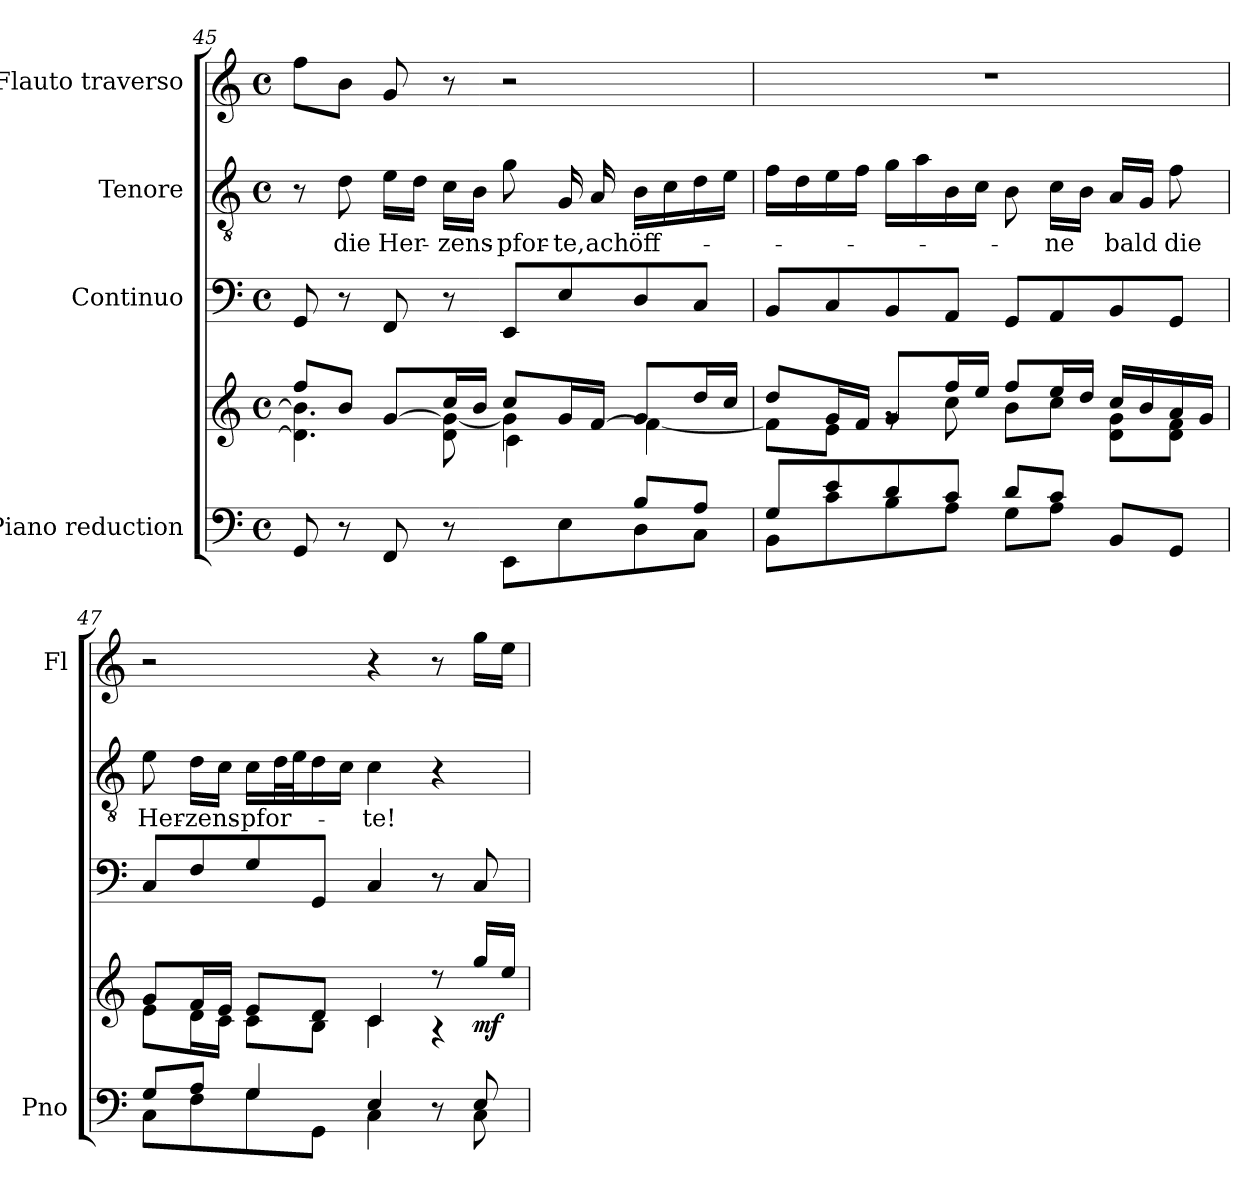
**kern	**kern	**dynam	**kern	**kern	**text	**kern
*part4	*part4	*part4	*part3	*part2	*part2	*part1
*staff5	*staff4	*staff4/5	*staff3	*staff2	*staff2	*staff1
*I"Piano reduction	*	*	*I"Continuo	*I"Tenore	*	*I"Flauto traverso
*I'Pno	*	*	*	*	*	*I'Fl
*clefF4	*clefG2	*	*clefF4	*clefGv2	*	*clefG2
*k[]	*k[]	*	*k[]	*k[]	*	*k[]
*M4/4	*M4/4	*	*M4/4	*M4/4	*	*M4/4
*met(c)	*met(c)	*	*met(c)	*met(c)	*	*met(c)
=45	=45	=45	=45	=45	=45	=45
*^	*^	*	*	*	*	*
*	*	*	*^	*	*	*	*	*
8GG/	8ryy	8ff/L	4.d\] 4.b\]	2ryy	.	8GG/	8r	.	8ff\L
!	!	!	!	!	!	!	!	!LO:LY:b	!
8r	8ryy	8b/J	.	.	.	8r	8d\	die	8b\J
!	!	!	!	!	!	!	!	!LO:LY:b	!
8FF/	8ryy	[8g/L	.	.	.	8FF/	16e\LL	Her-	8g/
.	.	.	.	.	.	.	16d\JJ	.	.
!	!	!	!	!	!	!	!	!LO:LY:b	!
8r	8ryy	16cc/L	8d\ 8g\_	.	.	8r	16c\LL	-zens-	8r
.	.	16b/JJ	.	.	.	.	16B\JJ	.	.
!	!	!	!	!	!	!	!	!LO:LY:b	!
4ryy	8EE\L	8cc/L	4g\]	4c\	.	8EE/L	8g\	-pfor-	2r
!	!	!	!	!	!	!	!	!LO:LY:b	!
.	8E\	16g/L	.	.	.	8E/	16G/	-te,	.
!	!	!	!	!	!	!	!	!LO:LY:b	!
.	.	[16f/JJ	.	.	.	.	16A/	ach	.
!	!	!	!	!	!	!	!	!LO:LY:b	!
8B/L	8D\	8g/L	4f\_	4ryy	.	8D/	16B\LL	öff-	.
.	.	.	.	.	.	.	16c\	.	.
8A/J	8C\J	16dd/L	.	.	.	8C/J	16d\	.	.
.	.	16cc/JJ	.	.	.	.	16e\JJ	.	.
*	*	*	*v	*v	*	*	*	*	*
!!LO:LB:g=z
=46	=46	=46	=46	=46	=46	=46	=46	=46
8G/L	8BB\L	8dd/L	8f\L]	.	8BB/L	16f\LL	.	1r
.	.	.	.	.	.	16d\	.	.
8e/	8c\	16g/L	8e\J	.	8C/	16e\	.	.
.	.	16f/JJ	.	.	.	16f\JJ	.	.
8d/	8B\	8g/L	8rg	.	8BB/	16g\LL	.	.
.	.	.	.	.	.	16a\	.	.
8c/J	8A\J	16ff/L	8cc\	.	8AA/J	16B\	.	.
.	.	16ee/JJ	.	.	.	16c\JJ	.	.
8d/L	8G\L	8ff/L	8b\L	.	8GG/L	8B\	.	.
!	!	!	!	!	!	!	!LO:LY:b	!
8c/J	8A\J	16ee/L	8cc\J	.	8AA/	16c\LL	-ne	.
.	.	16dd/JJ	.	.	.	16B\JJ	.	.
!	!	!	!	!	!	!	!LO:LY:b	!
8BB/L	4ryy	16cc/LL	8d\ 8g\L	.	8BB/	16A/LL	bald	.
.	.	16b/	.	.	.	16G/JJ	.	.
!	!	!	!	!	!	!	!LO:LY:b	!
8GG/J	.	16a/	8d\ 8f\J	.	8GG/J	8f\	die	.
.	.	16g/JJ	.	.	.	.	.	.
=47	=47	=47	=47	=47	=47	=47	=47	=47
!	!	!	!	!	!	!	!LO:LY:b	!
8G/L	8C\L	8g/L	8e\L	.	8C/L	8e\	Her-	2r
!	!	!	!	!	!	!	!LO:LY:b	!
8A/J	8F\	16f/L	16d\L	.	8F/	16d\LL	-zens-	.
.	.	16e/JJ	16c\JJ	.	.	16c\JJ	.	.
!	!	!	!	!	!	!	!LO:LY:b	!
4G/	8G\	8e/L	8c\L	.	8G/	16c\LL	-pfor-	.
.	.	.	.	.	.	32d\L	.	.
.	.	.	.	.	.	32e\J	.	.
.	8GG\J	8d/J	8B\J	.	8GG/J	16d\	.	.
.	.	.	.	.	.	16c\JJ	.	.
!	!	!	!	!	!	!	!LO:LY:b	!
4E/	4C\	4c/	4c\	.	4C/	4c\	-te!	4r
8r	8ryy	8r	4r	.	8r	4r	.	8r
!	!	!	!	!LO:DY:b	!	!	!	!
8E/	8C\	16gg/LL	.	mf	8C/	.	.	16gg\LL
.	.	16ee/JJ	.	.	.	.	.	16ee\JJ
*v	*v	*	*	*	*	*	*	*
*	*v	*v	*	*	*	*	*
=	=	=	=	=	=	=
*-	*-	*-	*-	*-	*-	*-
